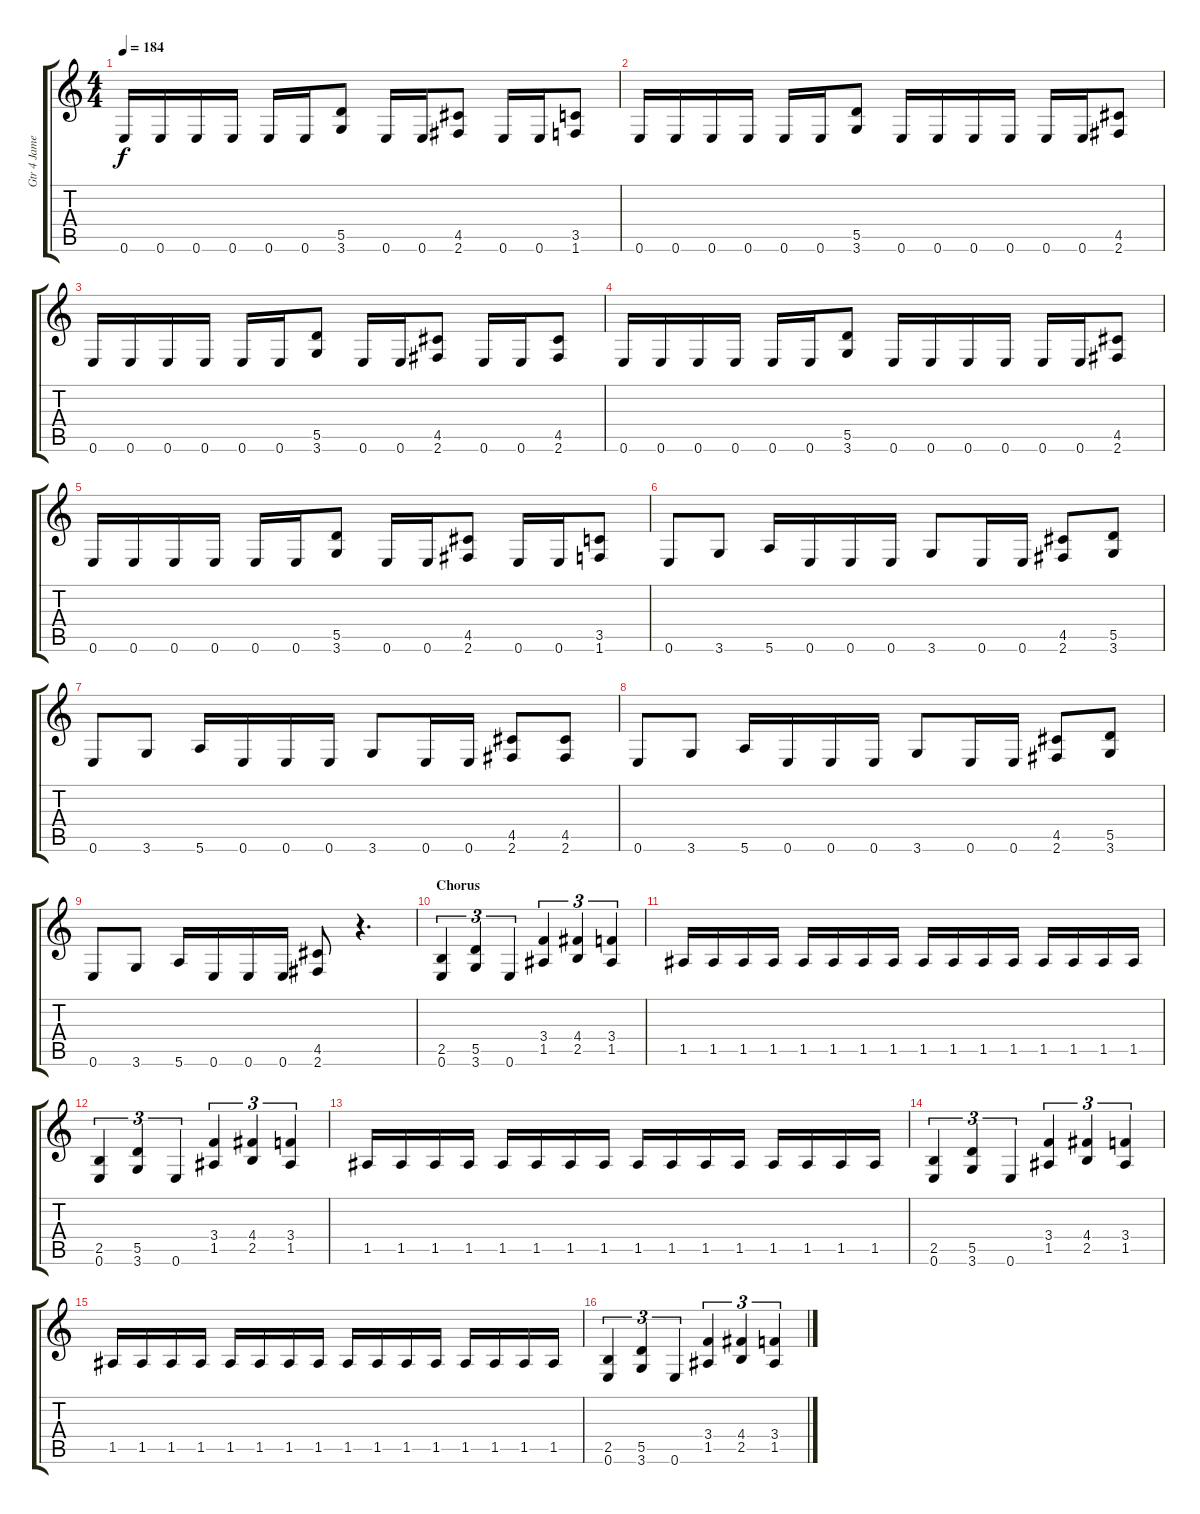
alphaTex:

\track ("Gtr 4 James" "Gtr 4 Jame") {instrument overdrivenguitar}
\staff {score tabs}
\tuning (E4 B3 G3 D3 A2 E2) {hide}
\ts (4 4)
\tempo 184
\clef g2
\ks c
0.6.16{dy f} 0.6.16 0.6.16 0.6.16 0.6.16 0.6.16 (5.5 3.6).8 0.6.16 0.6.16 (4.5 2.6).8 0.6.16 0.6.16 (3.5 1.6).8 |
0.6.16 0.6.16 0.6.16 0.6.16 0.6.16 0.6.16 (5.5 3.6).8 0.6.16 0.6.16 0.6.16 0.6.16 0.6.16 0.6.16 (4.5 2.6).8 |
0.6.16 0.6.16 0.6.16 0.6.16 0.6.16 0.6.16 (5.5 3.6).8 0.6.16 0.6.16 (4.5 2.6).8 0.6.16 0.6.16 (4.5 2.6).8 |
0.6.16 0.6.16 0.6.16 0.6.16 0.6.16 0.6.16 (5.5 3.6).8 0.6.16 0.6.16 0.6.16 0.6.16 0.6.16 0.6.16 (4.5 2.6).8 |
0.6.16 0.6.16 0.6.16 0.6.16 0.6.16 0.6.16 (5.5 3.6).8 0.6.16 0.6.16 (4.5 2.6).8 0.6.16 0.6.16 (3.5 1.6).8 |
0.6.8 3.6.8 5.6.16 0.6.16 0.6.16 0.6.16 3.6.8 0.6.16 0.6.16 (4.5 2.6).8 (5.5 3.6).8 |
0.6.8 3.6.8 5.6.16 0.6.16 0.6.16 0.6.16 3.6.8 0.6.16 0.6.16 (4.5 2.6).8 (4.5 2.6).8 |
0.6.8 3.6.8 5.6.16 0.6.16 0.6.16 0.6.16 3.6.8 0.6.16 0.6.16 (4.5 2.6).8 (5.5 3.6).8 |
0.6.8 3.6.8 5.6.16 0.6.16 0.6.16 0.6.16 (4.5 2.6).8 r.4{d} |
\section ("" "Chorus")
(2.5 0.6).4{tu (3 2)} (5.5 3.6).4{tu (3 2)} 0.6.4{tu (3 2)} (3.4 1.5).4{tu (3 2)} (4.4 2.5).4{tu (3 2)} (3.4 1.5).4{tu (3 2)} |
1.5.16 1.5.16 1.5.16 1.5.16 1.5.16 1.5.16 1.5.16 1.5.16 1.5.16 1.5.16 1.5.16 1.5.16 1.5.16 1.5.16 1.5.16 1.5.16 |
(2.5 0.6).4{tu (3 2)} (5.5 3.6).4{tu (3 2)} 0.6.4{tu (3 2)} (3.4 1.5).4{tu (3 2)} (4.4 2.5).4{tu (3 2)} (3.4 1.5).4{tu (3 2)} |
1.5.16 1.5.16 1.5.16 1.5.16 1.5.16 1.5.16 1.5.16 1.5.16 1.5.16 1.5.16 1.5.16 1.5.16 1.5.16 1.5.16 1.5.16 1.5.16 |
(2.5 0.6).4{tu (3 2)} (5.5 3.6).4{tu (3 2)} 0.6.4{tu (3 2)} (3.4 1.5).4{tu (3 2)} (4.4 2.5).4{tu (3 2)} (3.4 1.5).4{tu (3 2)} |
1.5.16 1.5.16 1.5.16 1.5.16 1.5.16 1.5.16 1.5.16 1.5.16 1.5.16 1.5.16 1.5.16 1.5.16 1.5.16 1.5.16 1.5.16 1.5.16 |
(2.5 0.6).4{tu (3 2)} (5.5 3.6).4{tu (3 2)} 0.6.4{tu (3 2)} (3.4 1.5).4{tu (3 2)} (4.4 2.5).4{tu (3 2)} (3.4 1.5).4{tu (3 2)}
